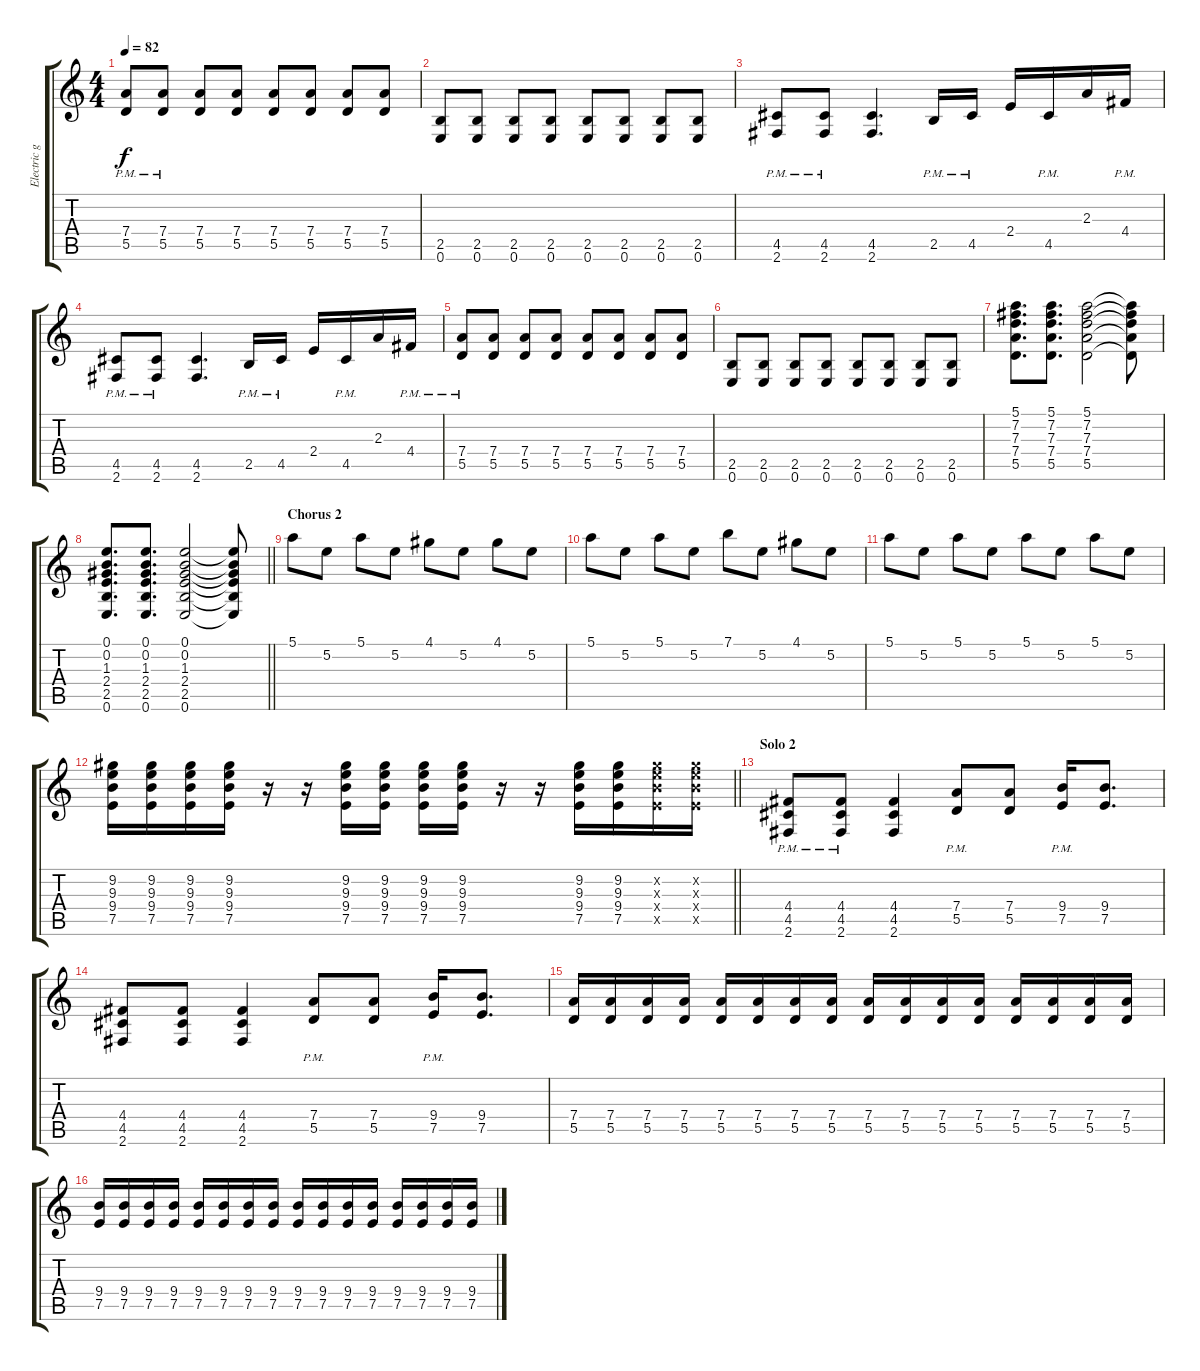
\track ("Electric guitar 2" "Electric g") {instrument electricguitarclean}
\staff {score tabs}
\tuning (E4 B3 G3 D3 A2 E2) {hide}
\ts (4 4)
\tempo 82
\clef g2
\ks c
(7.4{pm} 5.5{pm}).8{dy f} (7.4{pm} 5.5{pm}).8 (7.4 5.5).8 (7.4 5.5).8 (7.4 5.5).8 (7.4 5.5).8 (7.4 5.5).8 (7.4 5.5).8 |
(2.5 0.6).8 (2.5 0.6).8 (2.5 0.6).8 (2.5 0.6).8 (2.5 0.6).8 (2.5 0.6).8 (2.5 0.6).8 (2.5 0.6).8 |
(4.5{pm} 2.6{pm}).8 (4.5{pm} 2.6{pm}).8 (4.5 2.6).4{d} 2.5{pm}.16 4.5{pm}.16 2.4.16 4.5{pm}.16 2.3.16 4.4{pm}.16 |
(4.5{pm} 2.6{pm}).8 (4.5{pm} 2.6{pm}).8 (4.5 2.6).4{d} 2.5{pm}.16 4.5{pm}.16 2.4.16 4.5{pm}.16 2.3.16 4.4{pm}.16 |
(7.4{pm} 5.5{pm}).8 (7.4 5.5).8 (7.4 5.5).8 (7.4 5.5).8 (7.4 5.5).8 (7.4 5.5).8 (7.4 5.5).8 (7.4 5.5).8 |
(2.5 0.6).8 (2.5 0.6).8 (2.5 0.6).8 (2.5 0.6).8 (2.5 0.6).8 (2.5 0.6).8 (2.5 0.6).8 (2.5 0.6).8 |
(5.1 7.2 7.3 7.4 5.5).8{d instrument electricguitarclean} (5.1 7.2 7.3 7.4 5.5).8{d} (5.1 7.2 7.3 7.4 5.5).2 (5.1{t} 7.2{t} 7.3{t} 7.4{t} 5.5{t}).8 |
\barLineRight lightlight
(0.1 0.2 1.3 2.4 2.5 0.6).8{d} (0.1 0.2 1.3 2.4 2.5 0.6).8{d} (0.1 0.2 1.3 2.4 2.5 0.6).2 (0.1{t} 0.2{t} 1.3{t} 2.4{t} 2.5{t} 0.6{t}).8 |
\section ("" "Chorus 2")
5.1.8 5.2.8 5.1.8 5.2.8 4.1.8 5.2.8 4.1.8 5.2.8 |
5.1.8 5.2.8 5.1.8 5.2.8 7.1.8 5.2.8 4.1.8 5.2.8 |
5.1.8 5.2.8 5.1.8 5.2.8 5.1.8 5.2.8 5.1.8 5.2.8 |
\barLineRight lightlight
(9.2 9.3 9.4 7.5).16{instrument distortionguitar} (9.2 9.3 9.4 7.5).16 (9.2 9.3 9.4 7.5).16 (9.2 9.3 9.4 7.5).16 r.16 r.16 (9.2 9.3 9.4 7.5).16 (9.2 9.3 9.4 7.5).16 (9.2 9.3 9.4 7.5).16 (9.2 9.3 9.4 7.5).16 r.16 r.16 (9.2 9.3 9.4 7.5).16 (9.2 9.3 9.4 7.5).16 (9.2{x} 9.3{x} 9.4{x} 7.5{x}).16 (9.2{x} 9.3{x} 9.4{x} 7.5{x}).16 |
\section ("" "Solo 2")
(4.4{pm} 4.5{pm} 2.6{pm}).8 (4.4{pm} 4.5{pm} 2.6{pm}).8 (4.4 4.5 2.6).4 (7.4{pm} 5.5{pm}).8 (7.4 5.5).8 (9.4{pm} 7.5{pm}).16 (9.4 7.5).8{d} |
(4.4 4.5 2.6).8 (4.4 4.5 2.6).8 (4.4 4.5 2.6).4 (7.4{pm} 5.5{pm}).8 (7.4 5.5).8 (9.4{pm} 7.5{pm}).16 (9.4 7.5).8{d} |
(7.4 5.5).16 (7.4 5.5).16 (7.4 5.5).16 (7.4 5.5).16 (7.4 5.5).16 (7.4 5.5).16 (7.4 5.5).16 (7.4 5.5).16 (7.4 5.5).16 (7.4 5.5).16 (7.4 5.5).16 (7.4 5.5).16 (7.4 5.5).16 (7.4 5.5).16 (7.4 5.5).16 (7.4 5.5).16 |
(9.4 7.5).16 (9.4 7.5).16 (9.4 7.5).16 (9.4 7.5).16 (9.4 7.5).16 (9.4 7.5).16 (9.4 7.5).16 (9.4 7.5).16 (9.4 7.5).16 (9.4 7.5).16 (9.4 7.5).16 (9.4 7.5).16 (9.4 7.5).16 (9.4 7.5).16 (9.4 7.5).16 (9.4 7.5).16
